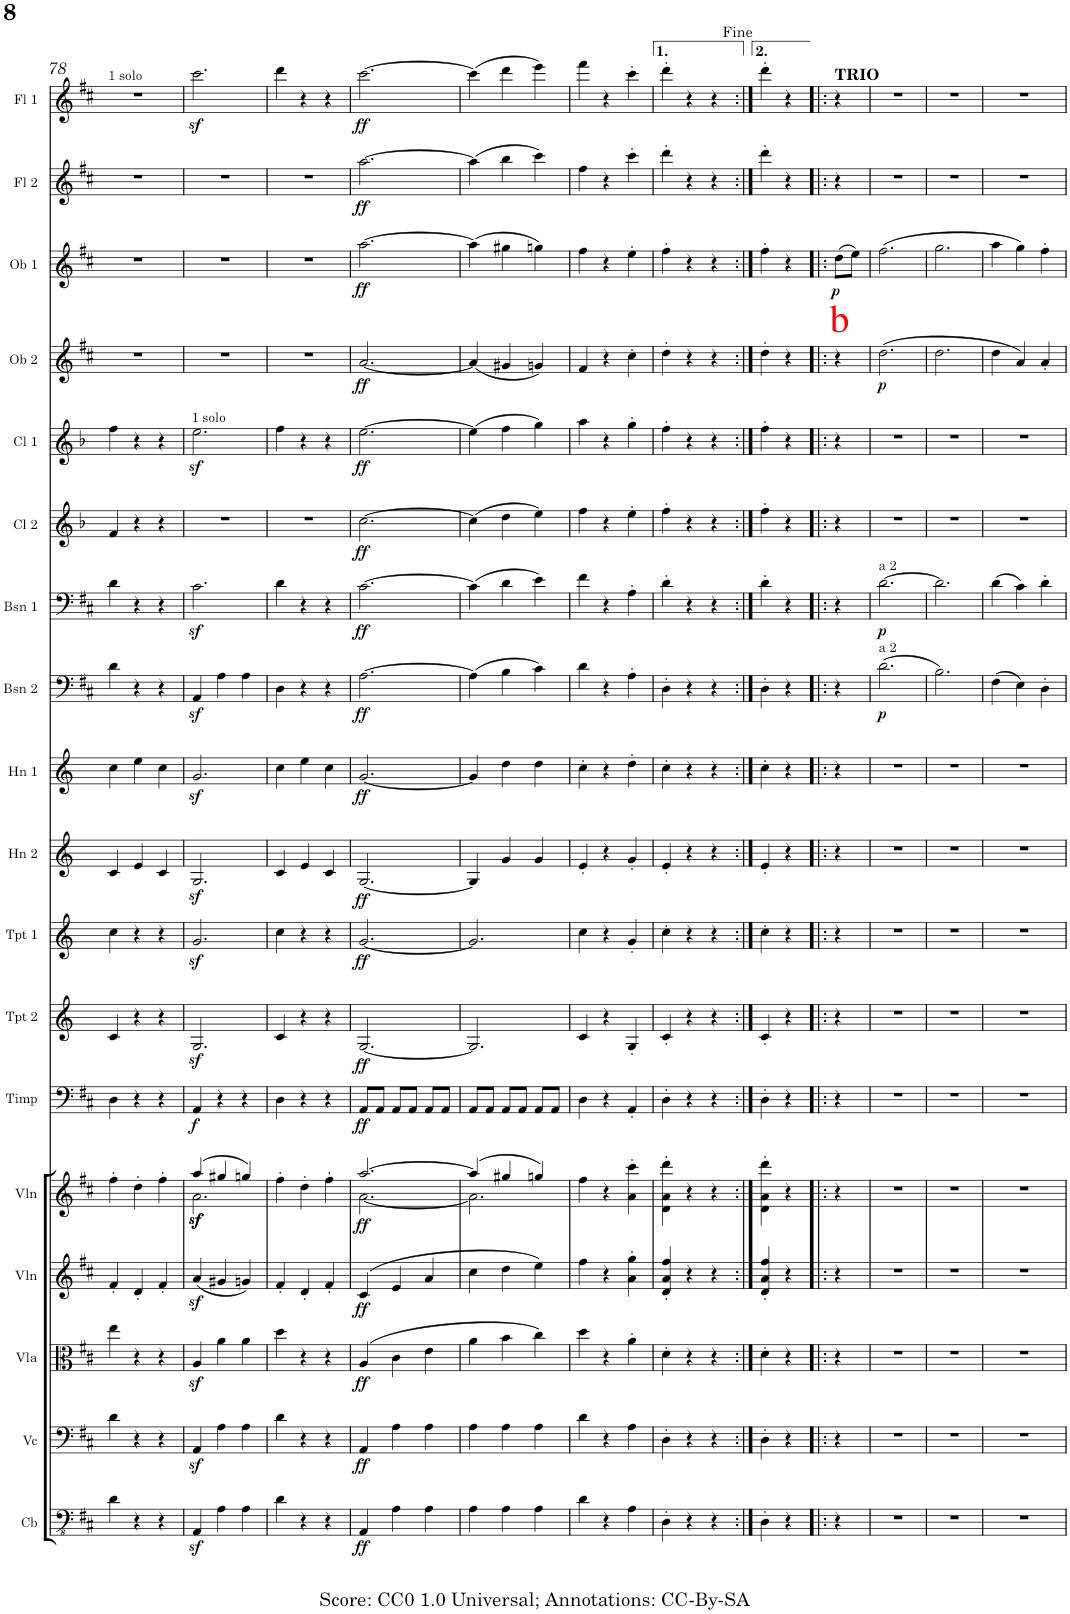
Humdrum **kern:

**kern	**dynam	**kern	**dynam	**kern	**dynam	**kern	**dynam	**kern	**dynam	**kern	**dynam	**kern	**dynam	**kern	**dynam	**kern	**dynam	**kern	**dynam	**kern	**dynam	**kern	**dynam	**kern	**dynam	**kern	**dynam	**kern	**dynam	**kern	**text	**dynam	**kern	**dynam	**kern	**dynam
*part18	*part18	*part17	*part17	*part16	*part16	*part15	*part15	*part14	*part14	*part13	*part13	*part12	*part12	*part11	*part11	*part10	*part10	*part9	*part9	*part8	*part8	*part7	*part7	*part6	*part6	*part5	*part5	*part4	*part4	*part3	*part3	*part3	*part2	*part2	*part1	*part1
*staff18	*staff18	*staff17	*staff17	*staff16	*staff16	*staff15	*staff15	*staff14	*staff14	*staff13	*staff13	*staff12	*staff12	*staff11	*staff11	*staff10	*staff10	*staff9	*staff9	*staff8	*staff8	*staff7	*staff7	*staff6	*staff6	*staff5	*staff5	*staff4	*staff4	*staff3	*staff3	*staff3	*staff2	*staff2	*staff1	*staff1
*I"Contrabass	*	*I"Violoncello	*	*I"Viola	*	*I"Violin	*	*I"Violin	*	*I"Timpani	*	*I"D Trumpet 2	*	*I"D Trumpet 1	*	*I"D Horn 2	*	*I"D Horn 1	*	*I"Bassoon 2	*	*I"Bassoon 1	*	*I"A Clarinet 2	*	*I"A Clarinet 1	*	*I"Oboe 2	*	*I"Oboe 1	*	*	*I"Flute 2	*	*I"Flute 1	*
*I'Cb	*	*I'Vc	*	*I'Vla	*	*I'Vln	*	*I'Vln	*	*I'Timp	*	*I'Tpt 2	*	*I'Tpt 1	*	*I'Hn 2	*	*I'Hn 1	*	*I'Bsn 2	*	*I'Bsn 1	*	*I'Cl 2	*	*I'Cl 1	*	*I'Ob 2	*	*I'Ob 1	*	*	*I'Fl 2	*	*I'Fl 1	*
!!LO:PB:g=z
*clefFv4	*	*clefF4	*	*clefC3	*	*clefG2	*	*clefG2	*	*clefF4	*	*clefG2	*	*clefG2	*	*clefG2	*	*clefG2	*	*clefF4	*	*clefF4	*	*clefG2	*	*clefG2	*	*clefG2	*	*clefG2	*	*	*clefG2	*	*clefG2	*
*	*	*	*	*	*	*	*	*	*	*	*	*Trd-1c-2	*	*Trd-1c-2	*	*Trd6c10	*	*Trd6c10	*	*	*	*	*	*Trd2c3	*	*Trd2c3	*	*	*	*	*	*	*	*	*	*
*k[f#c#]	*	*k[f#c#]	*	*k[f#c#]	*	*k[f#c#]	*	*k[f#c#]	*	*k[f#c#]	*	*k[]	*	*k[]	*	*k[]	*	*k[]	*	*k[f#c#]	*	*k[f#c#]	*	*k[b-]	*	*k[b-]	*	*k[f#c#]	*	*k[f#c#]	*	*	*k[f#c#]	*	*k[f#c#]	*
*M3/4	*	*M3/4	*	*M3/4	*	*M3/4	*	*M3/4	*	*M3/4	*	*M3/4	*	*M3/4	*	*M3/4	*	*M3/4	*	*M3/4	*	*M3/4	*	*M3/4	*	*M3/4	*	*M3/4	*	*M3/4	*	*	*M3/4	*	*M3/4	*
=78	=78	=78	=78	=78	=78	=78	=78	=78	=78	=78	=78	=78	=78	=78	=78	=78	=78	=78	=78	=78	=78	=78	=78	=78	=78	=78	=78	=78	=78	=78	=78	=78	=78	=78	=78	=78
!	!	!	!	!	!	!	!	!	!	!	!	!	!	!	!	!	!	!	!	!	!	!	!	!	!	!	!	!	!	!	!	!	!	!	!LO:TX:a:t=1 solo	!
4D\	.	4d\	.	4ee\	.	4f#'/	.	4ff#'\	.	4D\	.	4c/	.	4cc\	.	4c/	.	4cc\	.	4d\	.	4d\	.	4f/	.	4ff\	.	2.r	.	2.r	.	.	2.r	.	2.r	.
4r	.	4r	.	4r	.	4d'/	.	4dd'\	.	4r	.	4r	.	4r	.	4e/	.	4ee\	.	4r	.	4r	.	4r	.	4r	.	.	.	.	.	.	.	.	.	.
4r	.	4r	.	4r	.	4f#'/	.	4ff#'\	.	4r	.	4r	.	4r	.	4c/	.	4cc\	.	4r	.	4r	.	4r	.	4r	.	.	.	.	.	.	.	.	.	.
=79	=79	=79	=79	=79	=79	=79	=79	=79	=79	=79	=79	=79	=79	=79	=79	=79	=79	=79	=79	=79	=79	=79	=79	=79	=79	=79	=79	=79	=79	=79	=79	=79	=79	=79	=79	=79
*	*	*	*	*	*	*	*	*^	*	*	*	*	*	*	*	*	*	*	*	*	*	*	*	*	*	*	*	*	*	*	*	*	*	*	*	*
!	!	!	!	!	!	!	!	!	!	!	!	!	!	!	!	!	!	!	!	!	!	!	!	!	!	!	!LO:TX:a:t=1 solo	!	!	!	!	!	!	!	!	!	!
!	!	!	!	!	!	!	!	!	!	!LO:DY:b	!	!	!	!	!	!	!	!	!	!	!	!	!	!	!	!	!	!	!	!	!	!	!	!	!	!	!
!	!	!	!	!	!	!	!	!	!	!LO:DY:n=1:b	!	!LO:DY:b	!	!	!	!	!	!	!	!	!	!	!	!	!	!	!	!	!	!	!	!	!	!	!	!	!
4AAAz</	.	4AAz</	.	4Az</	.	(4az</	.	(4aa/	2.a\	sf sf	4AA/	f	2.Gz</	.	2.gz</	.	2.Gz</	.	2.gz</	.	4AAz</	.	2.c#z<\	.	2.r	.	2.eez<\	.	2.r	.	2.r	.	.	2.r	.	2.ccc#z<\	.
4AA\	.	4A\	.	4a\	.	4g#X/	.	4gg#X/	.	.	4r	.	.	.	.	.	.	.	.	.	4A\	.	.	.	.	.	.	.	.	.	.	.	.	.	.	.	.
4AA\	.	4A\	.	4a\	.	4gn/)	.	4ggn/)	.	.	4r	.	.	.	.	.	.	.	.	.	4A\	.	.	.	.	.	.	.	.	.	.	.	.	.	.	.	.
*	*	*	*	*	*	*	*	*v	*v	*	*	*	*	*	*	*	*	*	*	*	*	*	*	*	*	*	*	*	*	*	*	*	*	*	*	*	*
=80	=80	=80	=80	=80	=80	=80	=80	=80	=80	=80	=80	=80	=80	=80	=80	=80	=80	=80	=80	=80	=80	=80	=80	=80	=80	=80	=80	=80	=80	=80	=80	=80	=80	=80	=80	=80
4D\	.	4d\	.	4dd\	.	4f#'/	.	4ff#'\	.	4D\	.	4c/	.	4cc\	.	4c/	.	4cc\	.	4D\	.	4d\	.	2.r	.	4ff\	.	2.r	.	2.r	.	.	2.r	.	4ddd\	.
4r	.	4r	.	4r	.	4d'/	.	4dd'\	.	4r	.	4r	.	4r	.	4e/	.	4ee\	.	4r	.	4r	.	.	.	4r	.	.	.	.	.	.	.	.	4r	.
4r	.	4r	.	4r	.	4f#'/	.	4ff#'\	.	4r	.	4r	.	4r	.	4c/	.	4cc\	.	4r	.	4r	.	.	.	4r	.	.	.	.	.	.	.	.	4r	.
=81	=81	=81	=81	=81	=81	=81	=81	=81	=81	=81	=81	=81	=81	=81	=81	=81	=81	=81	=81	=81	=81	=81	=81	=81	=81	=81	=81	=81	=81	=81	=81	=81	=81	=81	=81	=81
*	*	*	*	*	*	*	*	*^	*	*	*	*	*	*	*	*	*	*	*	*	*	*	*	*	*	*	*	*	*	*	*	*	*	*	*	*
!	!LO:DY:b	!	!LO:DY:b	!	!LO:DY:b	!	!LO:DY:b	!	!	!LO:DY:b	!	!LO:DY:b	!	!LO:DY:b	!	!LO:DY:b	!	!LO:DY:b	!	!LO:DY:b	!	!LO:DY:b	!	!LO:DY:b	!	!LO:DY:b	!	!LO:DY:b	!	!LO:DY:b	!	!	!LO:DY:b	!	!LO:DY:b	!	!LO:DY:b
4AAA/	ff	4AA/	ff	(4A/	ff	(4c#/	ff	[2.aa/	[2.a\	ff	8AA/L	ff	[2.G/	ff	[2.g/	ff	[2.G/	ff	[2.g/	ff	[2.A\	ff	[2.c#\	ff	[2.cc\	ff	[2.ee\	ff	[2.a/	ff	[2.aa\	.	ff	[2.aa\	ff	[2.ccc#\	ff
.	.	.	.	.	.	.	.	.	.	.	8AA/J	.	.	.	.	.	.	.	.	.	.	.	.	.	.	.	.	.	.	.	.	.	.	.	.	.	.
4AA\	.	4A\	.	4c#\	.	4e/	.	.	.	.	8AA/L	.	.	.	.	.	.	.	.	.	.	.	.	.	.	.	.	.	.	.	.	.	.	.	.	.	.
.	.	.	.	.	.	.	.	.	.	.	8AA/J	.	.	.	.	.	.	.	.	.	.	.	.	.	.	.	.	.	.	.	.	.	.	.	.	.	.
4AA\	.	4A\	.	4e\	.	4a/	.	.	.	.	8AA/L	.	.	.	.	.	.	.	.	.	.	.	.	.	.	.	.	.	.	.	.	.	.	.	.	.	.
.	.	.	.	.	.	.	.	.	.	.	8AA/J	.	.	.	.	.	.	.	.	.	.	.	.	.	.	.	.	.	.	.	.	.	.	.	.	.	.
=82	=82	=82	=82	=82	=82	=82	=82	=82	=82	=82	=82	=82	=82	=82	=82	=82	=82	=82	=82	=82	=82	=82	=82	=82	=82	=82	=82	=82	=82	=82	=82	=82	=82	=82	=82	=82	=82
4AA\	.	4A\	.	4a\	.	4cc#\	.	(4aa/]	2.a\]	.	8AA/L	.	2.G/]	.	2.g/]	.	4G/]	.	4g/]	.	(4A\]	.	(4c#\]	.	(4cc\]	.	(4ee\]	.	(4a/]	.	(4aa\]	.	.	(4aa\]	.	(4ccc#\]	.
.	.	.	.	.	.	.	.	.	.	.	8AA/J	.	.	.	.	.	.	.	.	.	.	.	.	.	.	.	.	.	.	.	.	.	.	.	.	.	.
4AA\	.	4A\	.	4b\	.	4dd\	.	4gg#X/	.	.	8AA/L	.	.	.	.	.	4g/	.	4dd\	.	4B\	.	4d\	.	4dd\	.	4ff\	.	4g#X/	.	4gg#X\	.	.	4bb\	.	4ddd\	.
.	.	.	.	.	.	.	.	.	.	.	8AA/J	.	.	.	.	.	.	.	.	.	.	.	.	.	.	.	.	.	.	.	.	.	.	.	.	.	.
4AA\	.	4A\	.	4cc#\)	.	4ee\)	.	4ggn/)	.	.	8AA/L	.	.	.	.	.	4g/	.	4dd\	.	4c#\)	.	4e\)	.	4ee\)	.	4gg\)	.	4gn/)	.	4ggn\)	.	.	4ccc#\)	.	4eee\)	.
.	.	.	.	.	.	.	.	.	.	.	8AA/J	.	.	.	.	.	.	.	.	.	.	.	.	.	.	.	.	.	.	.	.	.	.	.	.	.	.
*	*	*	*	*	*	*	*	*v	*v	*	*	*	*	*	*	*	*	*	*	*	*	*	*	*	*	*	*	*	*	*	*	*	*	*	*	*	*
=83	=83	=83	=83	=83	=83	=83	=83	=83	=83	=83	=83	=83	=83	=83	=83	=83	=83	=83	=83	=83	=83	=83	=83	=83	=83	=83	=83	=83	=83	=83	=83	=83	=83	=83	=83	=83
4D\	.	4d\	.	4dd\	.	4ff#\	.	4ff#\	.	4D\	.	4c/	.	4cc\	.	4e'/	.	4cc'\	.	4d\	.	4f#\	.	4ff\	.	4aa\	.	4f#/	.	4ff#\	.	.	4ff#\	.	4fff#\	.
4r	.	4r	.	4r	.	4r	.	4r	.	4r	.	4r	.	4r	.	4r	.	4r	.	4r	.	4r	.	4r	.	4r	.	4r	.	4r	.	.	4r	.	4r	.
4AA\	.	4A\	.	4a'\	.	4a\' 4gg\'	.	4a\' 4ccc#\'	.	4AA'/	.	4G'/	.	4g'/	.	4g'/	.	4dd'\	.	4A'\	.	4A'\	.	4ee'\	.	4gg'\	.	4cc#'\	.	4ee'\	.	.	4ccc#'\	.	4ccc#'\	.
=84	=84	=84	=84	=84	=84	=84	=84	=84	=84	=84	=84	=84	=84	=84	=84	=84	=84	=84	=84	=84	=84	=84	=84	=84	=84	=84	=84	=84	=84	=84	=84	=84	=84	=84	=84	=84
4DD'\	.	4D'\	.	4d'\	.	4d/' 4a/' 4ff#/'	.	4d\' 4a\' 4ddd\'	.	4D'\	.	4c'/	.	4cc'\	.	4e'/	.	4cc'\	.	4D'\	.	4d'\	.	4ff'\	.	4ff'\	.	4dd'\	.	4ff#'\	.	.	4ddd'\	.	4ddd'\	.
4r	.	4r	.	4r	.	4r	.	4r	.	4r	.	4r	.	4r	.	4r	.	4r	.	4r	.	4r	.	4r	.	4r	.	4r	.	4r	.	.	4r	.	4r	.
4r	.	4r	.	4r	.	4r	.	4r	.	4r	.	4r	.	4r	.	4r	.	4r	.	4r	.	4r	.	4r	.	4r	.	4r	.	4r	.	.	4r	.	4r	.
=85:|!	=85:|!	=85:|!	=85:|!	=85:|!	=85:|!	=85:|!	=85:|!	=85:|!	=85:|!	=85:|!	=85:|!	=85:|!	=85:|!	=85:|!	=85:|!	=85:|!	=85:|!	=85:|!	=85:|!	=85:|!	=85:|!	=85:|!	=85:|!	=85:|!	=85:|!	=85:|!	=85:|!	=85:|!	=85:|!	=85:|!	=85:|!	=85:|!	=85:|!	=85:|!	=85:|!	=85:|!
4DD'\	.	4D'\	.	4d'\	.	4d/' 4a/' 4ff#/'	.	4d\' 4a\' 4ddd\'	.	4D'\	.	4c'/	.	4cc'\	.	4e'/	.	4cc'\	.	4D'\	.	4d'\	.	4ff'\	.	4ff'\	.	4dd'\	.	4ff#'\	.	.	4ddd'\	.	4ddd'\	.
4r	.	4r	.	4r	.	4r	.	4r	.	4r	.	4r	.	4r	.	4r	.	4r	.	4r	.	4r	.	4r	.	4r	.	4r	.	4r	.	.	4r	.	4r	.
=86!|:	=86!|:	=86!|:	=86!|:	=86!|:	=86!|:	=86!|:	=86!|:	=86!|:	=86!|:	=86!|:	=86!|:	=86!|:	=86!|:	=86!|:	=86!|:	=86!|:	=86!|:	=86!|:	=86!|:	=86!|:	=86!|:	=86!|:	=86!|:	=86!|:	=86!|:	=86!|:	=86!|:	=86!|:	=86!|:	=86!|:	=86!|:	=86!|:	=86!|:	=86!|:	=86!|:	=86!|:
!	!	!	!	!	!	!	!	!	!	!	!	!	!	!	!	!	!	!	!	!	!	!	!	!	!	!	!	!	!	!	!	!	!	!	!LO:TX:a:B:t=TRIO	!
!	!	!	!	!	!	!	!	!	!	!	!	!	!	!	!	!	!	!	!	!	!	!	!	!	!	!	!	!	!	!	!LO:LY:b:color=#FF0000	!LO:DY:b	!	!	!	!
4r	.	4r	.	4r	.	4r	.	4r	.	4r	.	4r	.	4r	.	4r	.	4r	.	4r	.	4r	.	4r	.	4r	.	4r	.	(8dd\L	b	p	4r	.	4r	.
.	.	.	.	.	.	.	.	.	.	.	.	.	.	.	.	.	.	.	.	.	.	.	.	.	.	.	.	.	.	8ee\J)	.	.	.	.	.	.
=87	=87	=87	=87	=87	=87	=87	=87	=87	=87	=87	=87	=87	=87	=87	=87	=87	=87	=87	=87	=87	=87	=87	=87	=87	=87	=87	=87	=87	=87	=87	=87	=87	=87	=87	=87	=87
!	!	!	!	!	!	!	!	!	!	!	!	!	!	!	!	!	!	!	!	!	!	!LO:TX:a:t=a 2	!	!	!	!	!	!	!	!	!	!	!	!	!	!
!	!	!	!	!	!	!	!	!	!	!	!	!	!	!	!	!	!	!	!	!LO:TX:a:t=a 2	!	!	!	!	!	!	!	!	!	!	!	!	!	!	!	!
!	!	!	!	!	!	!	!	!	!	!	!	!	!	!	!	!	!	!	!	!	!LO:DY:b	!	!LO:DY:b	!	!	!	!	!	!LO:DY:b	!	!	!	!	!	!	!
2.r	.	2.r	.	2.r	.	2.r	.	2.r	.	2.r	.	2.r	.	2.r	.	2.r	.	2.r	.	(2.d\	p	[2.d\	p	2.r	.	2.r	.	(2.dd\	p	(2.ff#\	.	.	2.r	.	2.r	.
=88	=88	=88	=88	=88	=88	=88	=88	=88	=88	=88	=88	=88	=88	=88	=88	=88	=88	=88	=88	=88	=88	=88	=88	=88	=88	=88	=88	=88	=88	=88	=88	=88	=88	=88	=88	=88
2.r	.	2.r	.	2.r	.	2.r	.	2.r	.	2.r	.	2.r	.	2.r	.	2.r	.	2.r	.	2.B\)	.	2.d\]	.	2.r	.	2.r	.	2.dd\	.	2.gg\	.	.	2.r	.	2.r	.
=89	=89	=89	=89	=89	=89	=89	=89	=89	=89	=89	=89	=89	=89	=89	=89	=89	=89	=89	=89	=89	=89	=89	=89	=89	=89	=89	=89	=89	=89	=89	=89	=89	=89	=89	=89	=89
2.r	.	2.r	.	2.r	.	2.r	.	2.r	.	2.r	.	2.r	.	2.r	.	2.r	.	2.r	.	(4F#\	.	(4d\	.	2.r	.	2.r	.	4dd\	.	4aa\	.	.	2.r	.	2.r	.
.	.	.	.	.	.	.	.	.	.	.	.	.	.	.	.	.	.	.	.	4E\)	.	4c#\)	.	.	.	.	.	4a/)	.	4gg\)	.	.	.	.	.	.
.	.	.	.	.	.	.	.	.	.	.	.	.	.	.	.	.	.	.	.	4D'\	.	4d'\	.	.	.	.	.	4a'/	.	4ff#'\	.	.	.	.	.	.
=	=	=	=	=	=	=	=	=	=	=	=	=	=	=	=	=	=	=	=	=	=	=	=	=	=	=	=	=	=	=	=	=	=	=	=	=
*-	*-	*-	*-	*-	*-	*-	*-	*-	*-	*-	*-	*-	*-	*-	*-	*-	*-	*-	*-	*-	*-	*-	*-	*-	*-	*-	*-	*-	*-	*-	*-	*-	*-	*-	*-	*-
